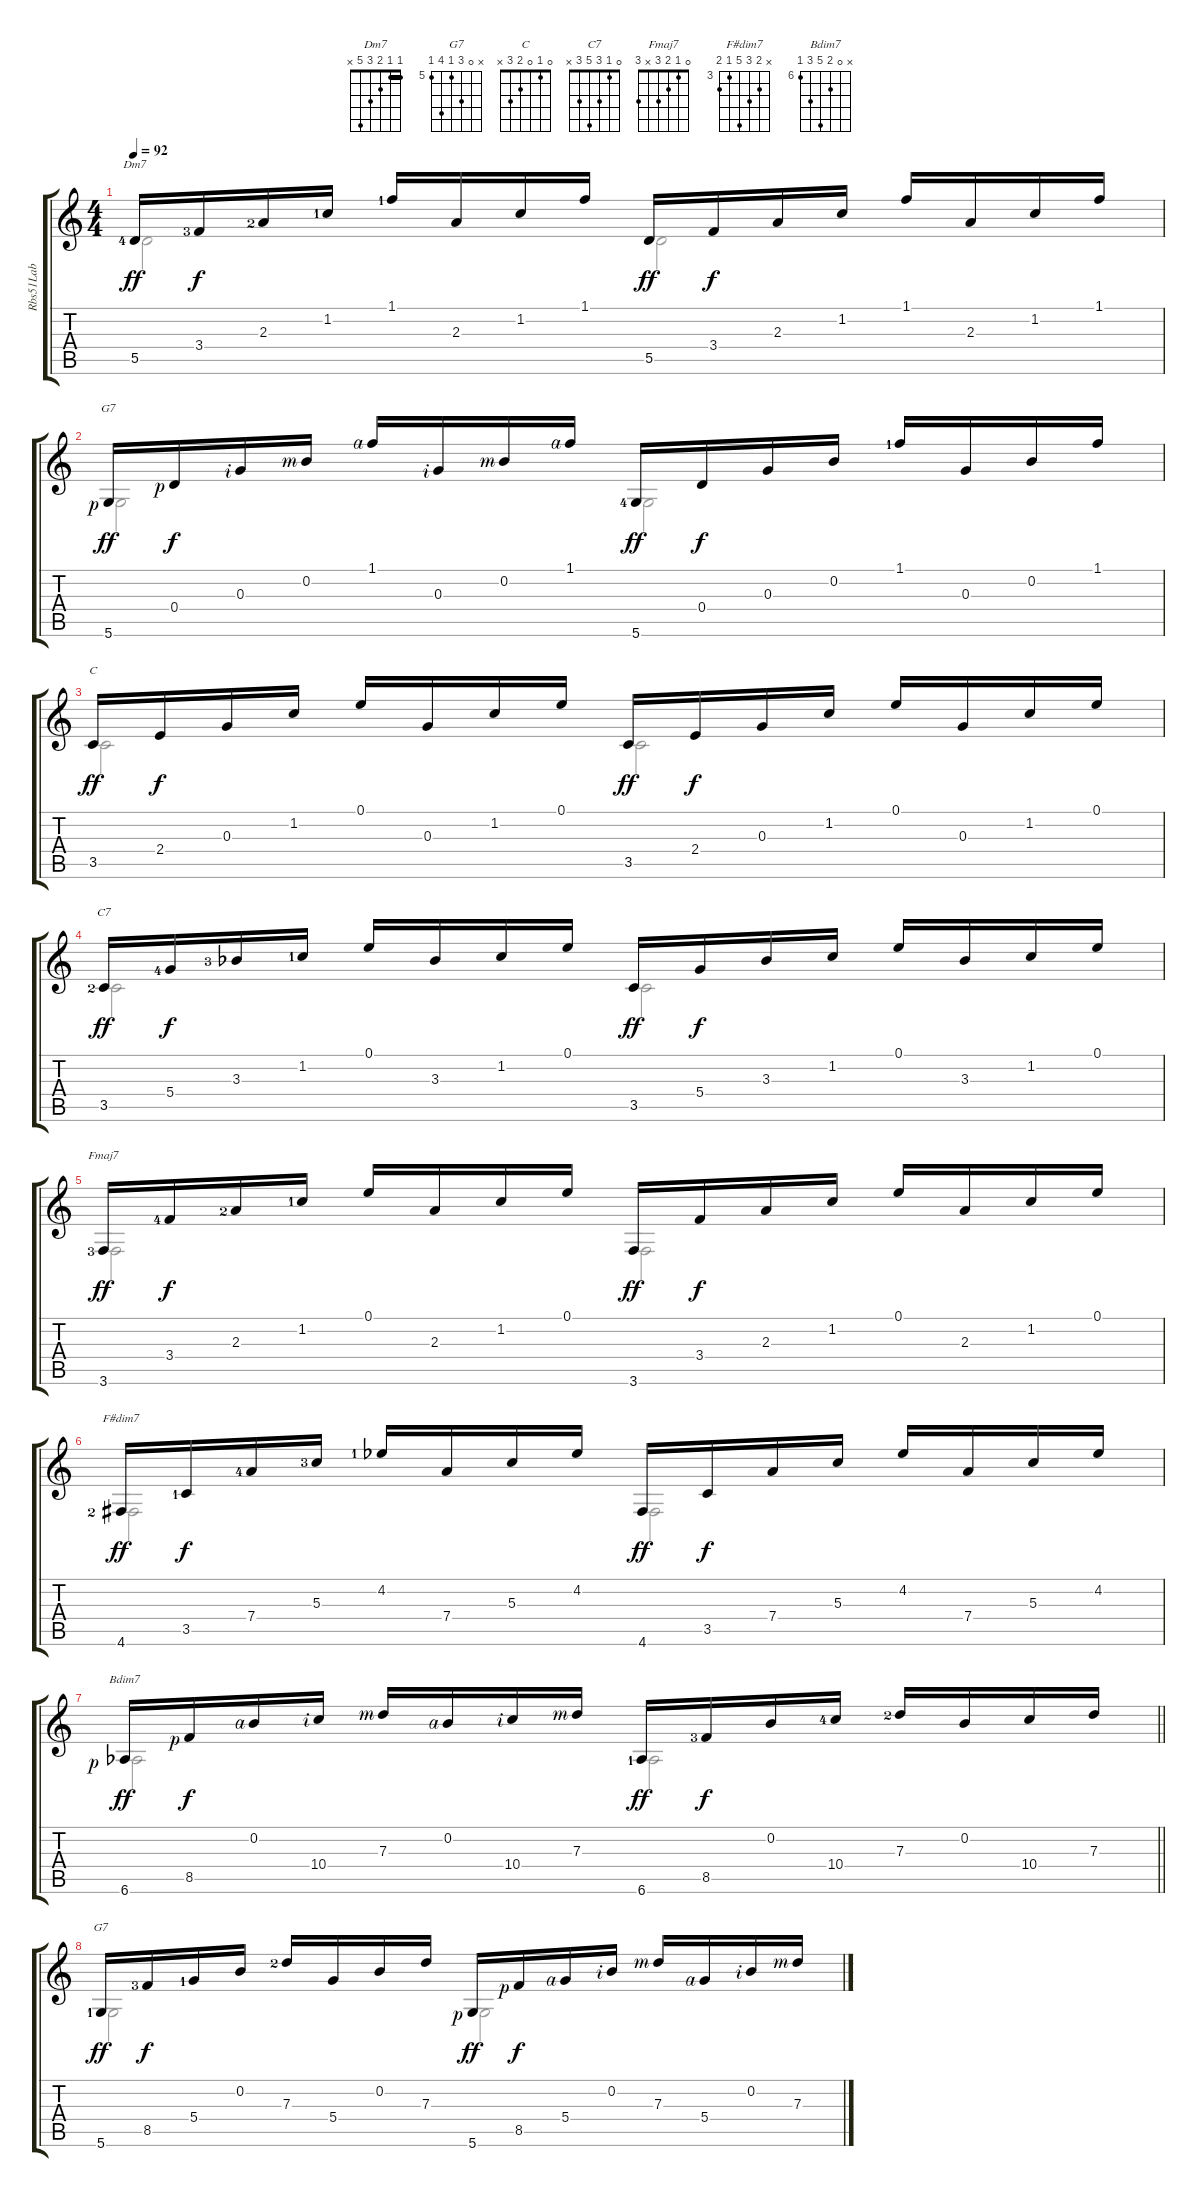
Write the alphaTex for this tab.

\track ("Rbs51Lab" "Rbs51Lab") {instrument acousticguitarnylon}
\staff {score tabs}
\tuning (E4 B3 G3 D3 A2 D2) {hide}
\chord ("Dm7" 1 1 2 3 5 x) {barre 1}
\chord ("G7" 1 0 0 0 x 5)
\chord ("C" 0 1 0 2 3 x)
\chord ("C7" 0 1 3 5 3 x)
\chord ("Fmaj7" 0 1 2 3 x 3)
\chord ("F#dim7" x 4 5 7 3 4) {firstfret 3}
\chord ("Bdim7" x 0 7 10 8 6) {firstfret 6}
\chord ("G7" x 0 7 5 8 5) {firstfret 5}
\voice
\ts (4 4)
\tempo 92
\clef g2
\ks c
5.5{lf 5}.16{ch "Dm7" dy ff} 3.4{lf 4}.16{dy f} 2.3{lf 3}.16 1.2{lf 2}.16 1.1{lf 2}.16 2.3.16 1.2.16 1.1.16 5.5.16{dy ff} 3.4.16{dy f} 2.3.16 1.2.16 1.1.16 2.3.16 1.2.16 1.1.16 |
5.6{rf 1}.16{ch "G7" dy ff} 0.4{rf 1}.16{dy f} 0.3{rf 2}.16 0.2{rf 3}.16 1.1{rf 4}.16 0.3{rf 2}.16 0.2{rf 3}.16 1.1{rf 4}.16 5.6{lf 5}.16{dy ff} 0.4.16{dy f} 0.3.16 0.2.16 1.1{lf 2}.16 0.3.16 0.2.16 1.1.16 |
3.5.16{ch "C" dy ff} 2.4.16{dy f} 0.3.16 1.2.16 0.1.16{beam Up} 0.3.16{beam Up} 1.2.16{beam Up} 0.1.16{beam Up} 3.5.16{dy ff} 2.4.16{dy f} 0.3.16 1.2.16 0.1.16{beam Up} 0.3.16{beam Up} 1.2.16{beam Up} 0.1.16{beam Up} |
3.5{lf 3}.16{ch "C7" dy ff} 5.4{lf 5}.16{dy f} 3.3{lf 4 acc b}.16 1.2{lf 2}.16 0.1.16 3.3{acc b}.16 1.2.16 0.1.16 3.5.16{dy ff} 5.4.16{dy f} 3.3{acc b}.16 1.2.16 0.1.16 3.3{acc b}.16 1.2.16 0.1.16 |
3.6{lf 4}.16{ch "Fmaj7" dy ff} 3.4{lf 5}.16{dy f} 2.3{lf 3}.16 1.2{lf 2}.16 0.1.16 2.3.16 1.2.16 0.1.16 3.6.16{dy ff} 3.4.16{dy f} 2.3.16 1.2.16 0.1.16 2.3.16 1.2.16 0.1.16 |
4.6{lf 3}.16{ch "F#dim7" dy ff} 3.5{lf 2}.16{dy f} 7.4{lf 5}.16 5.3{lf 4}.16 4.2{lf 2 acc b}.16 7.4.16 5.3.16 4.2{acc b}.16 4.6.16{dy ff} 3.5.16{dy f} 7.4.16 5.3.16 4.2{acc b}.16 7.4.16 5.3.16 4.2{acc b}.16 |
\barLineRight lightlight
6.6{rf 1 acc b}.16{ch "Bdim7" dy ff} 8.5{rf 1}.16{dy f} 0.2{rf 4}.16 10.4{rf 2}.16 7.3{rf 3}.16 0.2{rf 4}.16 10.4{rf 2}.16 7.3{rf 3}.16 6.6{lf 2 acc b}.16{dy ff} 8.5{lf 4}.16{dy f} 0.2.16 10.4{lf 5}.16 7.3{lf 3}.16 0.2.16 10.4.16 7.3.16 |
\section ("" "")
5.6{lf 2}.16{ch "G7" dy ff} 8.5{lf 4}.16{dy f} 5.4{lf 2}.16 0.2.16 7.3{lf 3}.16 5.4.16 0.2.16 7.3.16 5.6{rf 1}.16{dy ff} 8.5{rf 1}.16{dy f} 5.4{rf 4}.16 0.2{rf 2}.16 7.3{rf 3}.16 5.4{rf 4}.16 0.2{rf 2}.16 7.3{rf 3}.16
\voice
\clef g2
\ottava regular
\simile none
\ks c
5.5.2{dy ff} 5.5.2 |
5.6.2 5.6.2 |
3.5.2 3.5.2 |
3.5.2 3.5.2 |
3.6.2 3.6.2 |
4.6.2 4.6.2 |
\barLineRight lightlight
6.6{acc b}.2 6.6{acc b}.2 |
5.6.2 5.6.2
